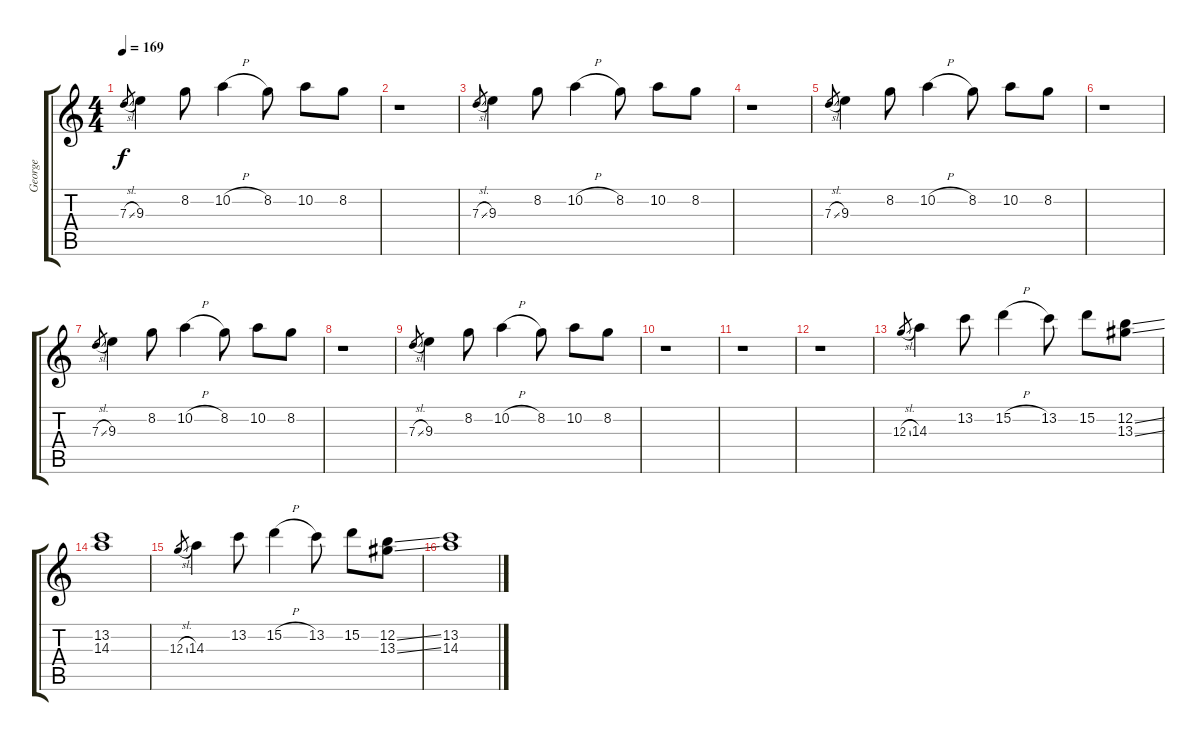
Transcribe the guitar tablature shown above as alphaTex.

\track ("George" "George") {instrument electricguitarclean}
\staff {score tabs}
\tuning (E4 B3 G3 D3 A2 E2) {hide}
\ts (4 4)
\tempo 169
\clef g2
\ks c
7.3{sl}.8{gr dy f} 9.3.4 8.2.8 10.2{h}.4 8.2.8 10.2.8 8.2.8 |
r.1 |
7.3{sl}.8{gr} 9.3.4 8.2.8 10.2{h}.4 8.2.8 10.2.8 8.2.8 |
r.1 |
7.3{sl}.8{gr} 9.3.4 8.2.8 10.2{h}.4 8.2.8 10.2.8 8.2.8 |
r.1 |
7.3{sl}.8{gr} 9.3.4 8.2.8 10.2{h}.4 8.2.8 10.2.8 8.2.8 |
r.1 |
7.3{sl}.8{gr} 9.3.4 8.2.8 10.2{h}.4 8.2.8 10.2.8 8.2.8 |
r.1 |
r.1 |
r.1 |
12.3{sl}.8{gr} 14.3.4 13.2.8 15.2{h}.4 13.2.8 15.2.8 (12.2{ss} 13.3{ss}).8 |
(13.2 14.3).1 |
12.3{sl}.8{gr} 14.3.4 13.2.8 15.2{h}.4 13.2.8 15.2.8 (12.2{ss} 13.3{ss}).8 |
(13.2 14.3).1
